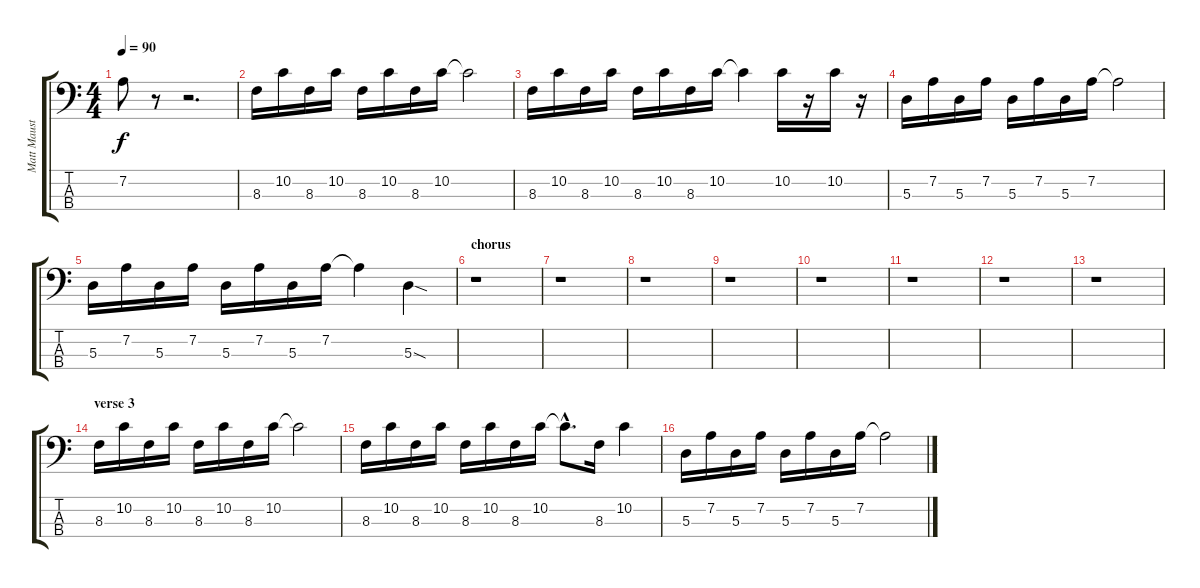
\track ("Matt Maust 2(for sound only)" "Matt Maust") {instrument electricbassfinger}
\staff {score tabs}
\tuning (G2 D2 A1 E1) {hide}
\ts (4 4)
\tempo 90
\clef f4
\ks c
7.2{t}.8{dy f} r.8 r.2{d} |
8.3.16 10.2.16 8.3.16 10.2.16 8.3.16 10.2.16 8.3.16 10.2.16 10.2{t}.2 |
8.3.16 10.2.16 8.3.16 10.2.16 8.3.16 10.2.16 8.3.16 10.2.16 10.2{t}.4 10.2.16 r.16 10.2.16 r.16 |
5.3.16 7.2.16 5.3.16 7.2.16 5.3.16 7.2.16 5.3.16 7.2.16 7.2{t}.2 |
5.3.16 7.2.16 5.3.16 7.2.16 5.3.16 7.2.16 5.3.16 7.2.16 7.2{t}.4 5.3{sod}.4 |
\section ("" "chorus")
r.1 |
r.1 |
r.1 |
r.1 |
r.1 |
r.1 |
r.1 |
r.1 |
\section ("" "verse 3")
8.3.16 10.2.16 8.3.16 10.2.16 8.3.16 10.2.16 8.3.16 10.2.16 10.2{t}.2 |
8.3.16 10.2.16 8.3.16 10.2.16 8.3.16 10.2.16 8.3.16 10.2.16 10.2{hac t}.8{d} 8.3.16 10.2.4 |
5.3.16 7.2.16 5.3.16 7.2.16 5.3.16 7.2.16 5.3.16 7.2.16 7.2{t}.2
